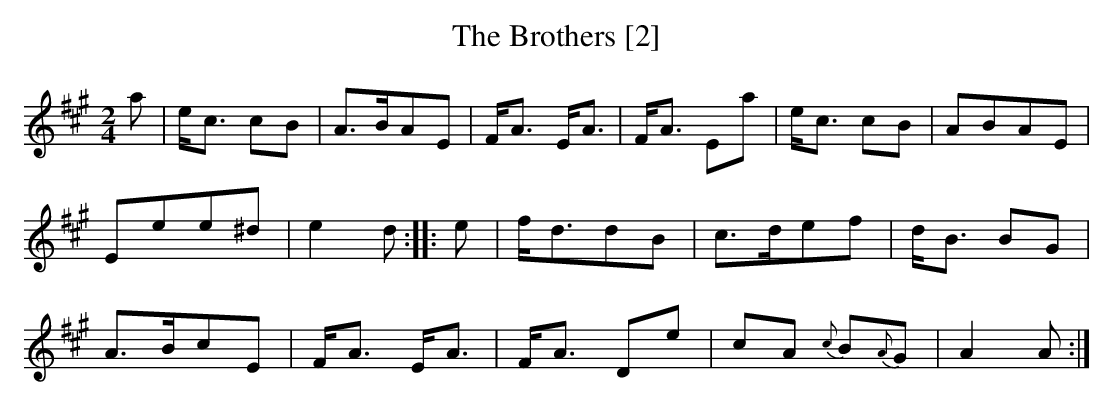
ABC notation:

X:1
T:Brothers [2], The
M:2/4
L:1/16
K:A
a2|ec3 c2B2|A3BA2E2|FA3 EA3|FA3 E2a2|ec3 c2B2|A2B2A2E2|
E2e2e2^d2|e4d2:||:e2|fd3d2B2|c3de2f2|dB3 B2G2|
A3Bc2E2|FA3 EA3|FA3 D2e2|c2A2 {c}B2{A}G2|A4 A2:|]
